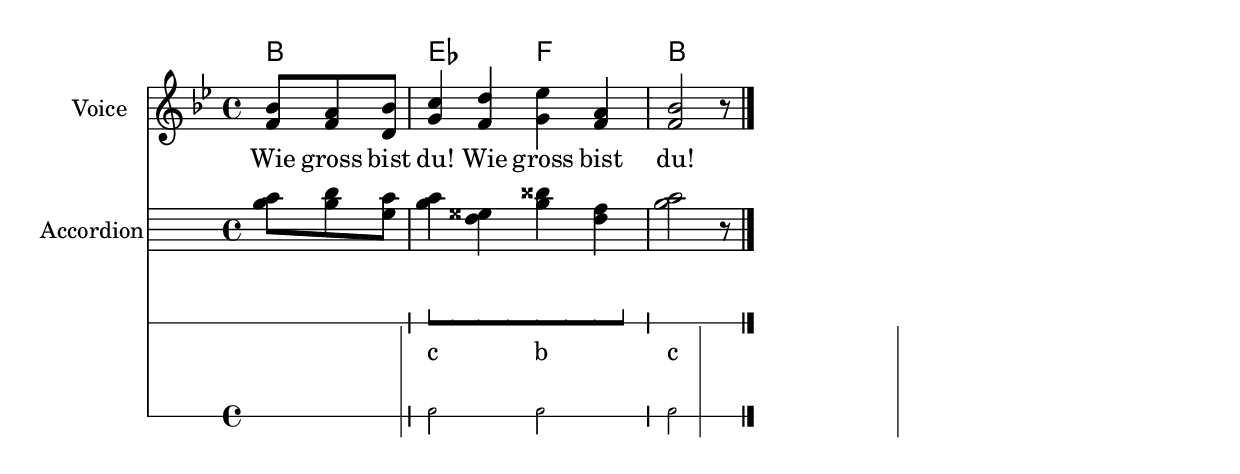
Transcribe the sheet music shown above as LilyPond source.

% DO NOT EDIT this file manually; it is automatically
% generated from Documentation/snippets/new
% Make any changes in Documentation/snippets/new/
% and then run scripts/auxiliar/makelsr.py
%
% This file is in the public domain.
%% Note: this file works from version 2.17.6
\version "2.17.11"

\header {
  lsrtags = "template, real-music, specific-notation"

  texidoc = "
A template to write a score for a diatonic accordion.

- There is a horizontal staff indicating if the accordion must be
pushed (thick line) or pulled (thin line)

- There is a small rhythmic staff with lyrics that describes the bass
buttons to press. The bar lines are made from gridlines

- The tabulator staff for diatonic accordions shows the geographic
position of the buttons and not (as for every other instrument) the
pitch of the notes; the keys on the melody-side of the accordion are
placed in three columns and about 12 rows


In the tabulator staff notation the outermost column is described with
notes between lines, the innermost column is described with notes
between lines and a cross as accidental, and the middle column is
described with notes on a line, whereby the row in the middle is
represented on the middle line in the staff.


Some words to transpose piano notes to the diatonic accordion:


1. Every diatonic accordion is built for some keys only (for example,
for the keys of C major and F major), so it is important to transpose a
piano melody to match one of these keys. Transpose the source code, not
only the output because this code is required later on to translate it
once more to the tabulator staff. This can be done with the command
@code{displayLilyMusic}.


2. You have to alternate the push- and pull-direction of the accordion
regularly. If the player has a too long part to pull the accordion gets
broken. On the other hand, some harmonies are only available in one
direction. Considering this, decide which parts of the melody are the
push-parts and which the pull-parts.


3. For each pull- or push-part translate the piano notes to the
according tabulature representation.


This snippet comes with a useful optional macro for the jEdit text
editor.

"
  doctitle = "Score for diatonic accordion"
} % begin verbatim


verse = \lyricmode { Wie gross bist du! Wie gross bist du! }

harmonies = \new ChordNames \chordmode {
  \germanChords
  \set chordChanges = ##t
  bes8 bes8 bes8
  es2 f
  bes1
}

NoStem = { \override Stem.transparent = ##t \override Flag.transparent = ##t }
NoNoteHead = \override NoteHead.transparent = ##t
ZeroBeam = \override Beam.positions = #'(0 . 0)

staffTabLine = \new Staff \with {
  \remove "Time_signature_engraver"
  \remove "Clef_engraver"
} {
  \override Staff.StaffSymbol.line-positions = #'(0)
  % Shows one horizontal line. The vertical line (simulating a bar-line) is simulated with a gridline
  \set Staff.midiInstrument = #"choir aahs"
  \key c \major
  \relative c''
  {
    % disable the following line to see the the noteheads while writing the song
    \NoNoteHead
    \override NoteHead.no-ledgers = ##t

    % The beam between 8th-notes is used to draw the push-line
    %How to fast write the push-lines:
    %  1. write repeatedly 'c c c c c c c c |' for the whole length of the song
    %  2. uncomment the line \NoNoteHead
    %  3. compile
    %  4. Mark the positions on which push/pull changes.
    %     In the score-picture click on the position the push- or pull-part starts
    %           (on the noteHead, the cursor will change to a hand-icon).
    %     The cursor in the source code will jump just at this position.
    %   a) If a push-part starts there, replace the 'c' by an 'e['
    %   b) If a pull-part starts there, replace the 'c' by an 's'
    %  5. Switch into 'overwrite-mode' by pressing the 'ins' key.
    %  6. For the pull-parts overwrite the 'c' with 's'
    %  7. For every push-part replace the last 'c' with 'e]'
    %        8. Switch into 'insert-mode' again
    %  9. At last it should look lik e.g. (s s e[ c | c c c c c c c c | c c c c c c e] s s)
    % 10. re-enable the line \NoNoteHead
    \autoBeamOff
    \ZeroBeam
    s8 s s e[ c c c c c c e] | s s s s s
  }
}

%{
%}

% Accordion melody in tabulator score
% 1. Place a copy of the piano melody below
% 2. Separate piano melody into pull- and push-parts according to the staffTabLine you've already made
% 3. For each line: Double the line. Remark the 1st one (Keeps unchanged as reference) and then change the second line using the transformation paper
%    or the macros 'conv2diaton push.bsh' and 'conv2diaton pull.bsh'
% Tips:
% - In jEdit Search & Replace mark the Option 'Keep Dialog'

AccordionTabTwoCBesDur = {
  % pull 1
  %<f' bes'>8 <f' a'>8 <d' bes'>8 |
  <g'' a''>8 <g'' b''>8 <e'' a''>8 |
  % push 2
  %<g' c''>4 <f' d''> <g' ees''> <f' a'> |
  <g'' a''>4 <d'' eisis''> <g'' bisis''> <d'' f''> |
  % pull 3
  % <f' bes'>2 r8 }
  <g'' a''>2 r8 }

AccordionTab= { \dynamicUp
  % 1. Place a copy of the piano melody above
  % 2. Separate piano melody into pull- and push-parts according to the staffTabLine you've already made
  % 3. For each line: Double the line. Remark the 1st one (Keeps unchanged as reference) and then
  %    change the second line using the transformation paper
  % Tips:
  % - In jEdit Search & Replace mark the Option 'Keep Dialog'
  % -
  \AccordionTabTwoCBesDur
}



\layout {
  \context {
    \Score
    % The vertical line (simulating a bar-line) in
    % the staffBassRhytm is a gridline
    \consists "Grid_line_span_engraver"
  }
  \context {
    \Staff
    \consists "Grid_point_engraver"
    gridInterval = #(ly:make-moment 4/4) % 4/4 - tact. How many beats per bar
    % The following line has to be adjusted O-F-T-E-N.
    \override GridPoint.Y-extent = #'(-2 . -21)
  }
  \context {
    \ChoirStaff
    \remove "System_start_delimiter_engraver"
  }
}

staffVoice = \new Staff = astaffvoice  {
  \time 4/4
  \set Staff.instrumentName = "Voice"
  \set Staff.midiInstrument = "voice oohs"
  \key bes \major
  \partial 8*3
  \clef treble
  {
    \context Voice = "melodyVoi"
    { <f' bes'>8 <f' a'>8 <d' bes'>8 | <g' c''>4 <f' d''> <g' es''> <f' a'> | <f' bes'>2 r8 }
    \bar "|."
  }
}

staffAccordionMel =
\new Staff  \with { \remove "Clef_engraver" } {
  \accidentalStyle forget %Set the accidentals (Vorzeichen) for each note,
  %do not remember them for the rest of the measure.
  \time 4/4
  \set Staff.instrumentName="Accordion"
  \set Staff.midiInstrument="voice oohs"
  \key c \major
  \clef treble
  { \AccordionTab \bar "|." }
}

AltOn =
#(define-music-function (parser location mag) (number?)
  #{ \override Stem.length = #(* 7.0 mag)
      \override NoteHead.font-size =
#(inexact->exact (* (/ 6.0 (log 2.0)) (log mag))) #})

AltOff = {
  \revert Stem.length
  \revert NoteHead.font-size
}

BassRhytm = {s4 s8 | c2 c2 | c2 s8 }
LyricBassRhythmI=  \lyricmode { c b | c }

staffBassRhytm =
\new Staff = staffbass \with { \remove "Clef_engraver" } {
  % This is not a RhythmicStaff  because it must be possible to append lyrics.

  \override Score.GridLine.extra-offset = #'( 13.0 . 0.0 ) % x.y
  \override Staff.StaffSymbol.line-positions = #'( 0 )
  % Shows one horizontal line. The vertical line (simulating a bar-line) is simulated by a grid
  % Search for 'grid' in this page to find all related functions
  \time 4/4
  {
    \context Voice = "VoiceBassRhytm"
    \stemDown \AltOn #0.6
    \relative c''
    {
      \BassRhytm
    }
    \AltOff
    \bar "|."
  }
}

\score {
  \new ChoirStaff <<
    \harmonies
    \staffVoice
    \context Lyrics = "lmelodyVoi"
      \with { alignBelowContext = astaffvoice }
      \lyricsto melodyVoi \verse
    \staffAccordionMel
    \staffTabLine
    \staffBassRhytm
    \context Lyrics = "lBassRhytmAboveI"
      \with { alignAboveContext = staffbass }
      \lyricsto VoiceBassRhytm \LyricBassRhythmI
  >>
}
%}
